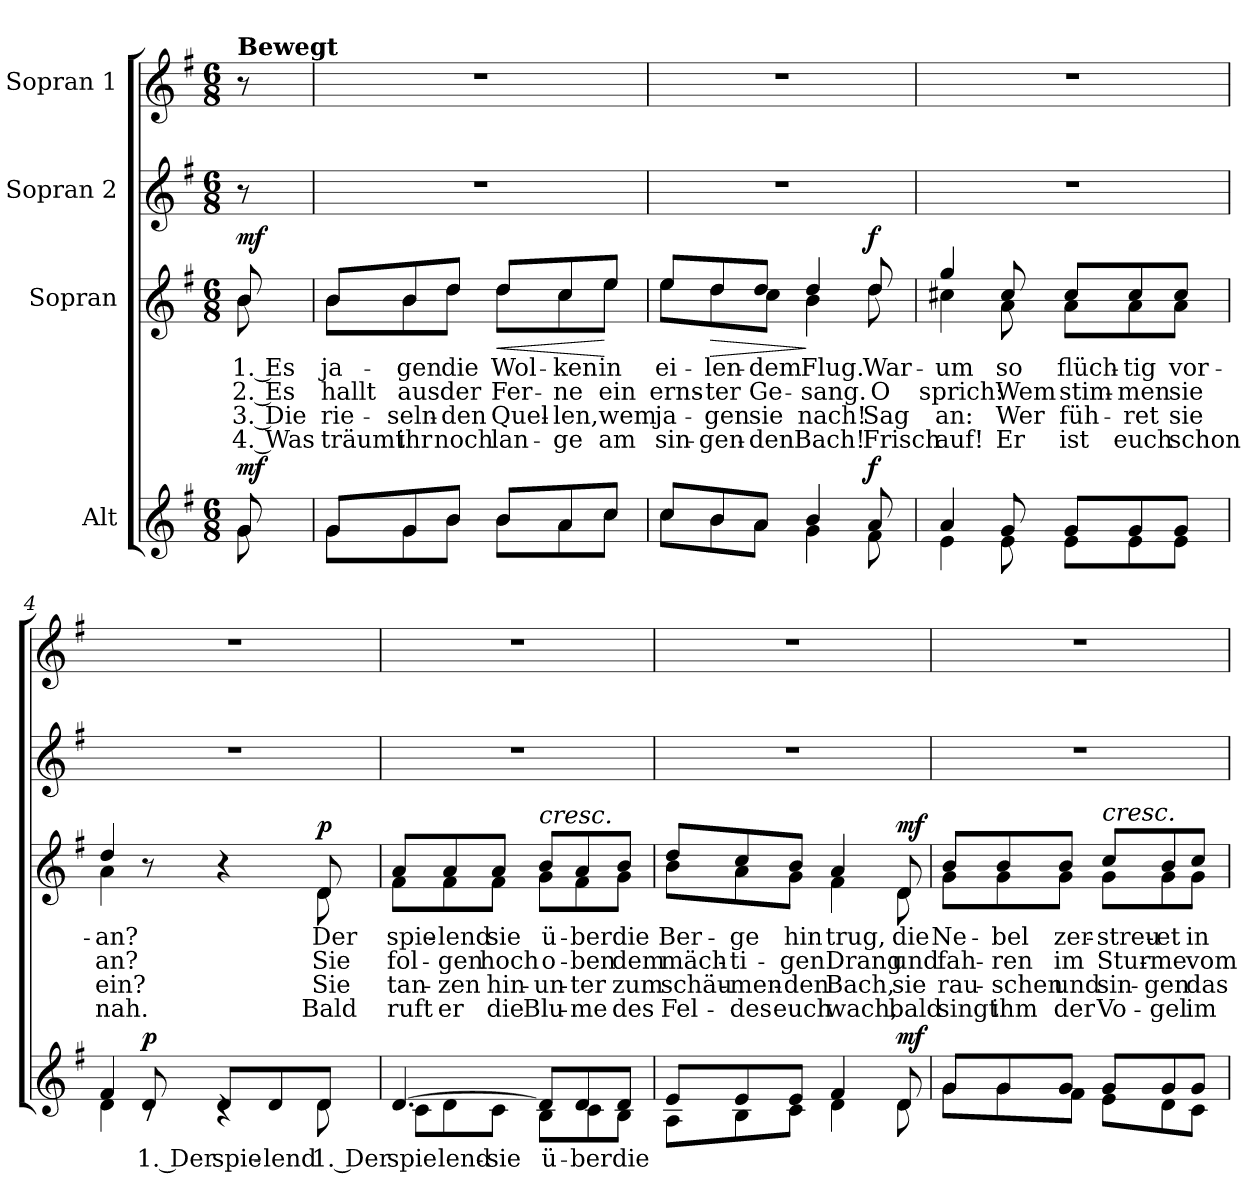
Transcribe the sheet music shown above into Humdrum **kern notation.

**kern	**text	**dynam	**kern	**text	**text	**text	**text	**dynam	**kern	**kern
*part4	*part4	*part4	*part3	*part3	*part3	*part3	*part3	*part3	*part2	*part1
*staff4	*staff4	*staff4	*staff3	*staff3	*staff3	*staff3	*staff3	*staff3	*staff2	*staff1
*I"Alt	*	*	*I"Sopran	*	*	*	*	*	*I"Sopran 2	*I"Sopran 1
*clefG2	*	*	*clefG2	*	*	*	*	*	*clefG2	*clefG2
*k[f#]	*	*	*k[f#]	*	*	*	*	*	*k[f#]	*k[f#]
*M6/8	*	*	*M6/8	*	*	*	*	*	*M6/8	*M6/8
=	=	=	=	=	=	=	=	=	=	=
*^	*	*	*	*	*	*	*	*	*	*
!	!	!	!	!	!	!	!	!	!	!	!LO:TX:a:B:t=Bewegt
!	!	!	!LO:DY:a	!	!LO:LY:b	!LO:LY:b	!LO:LY:b	!LO:LY:b	!LO:DY:a	!	!
*	*	*	*	*^	*	*	*	*	*	*	*
8g/	8g\	.	mf	8b/	8b\	1. Es	2. Es	3. Die	4. Was	mf	8r	8r
=1	=1	=1	=1	=1	=1	=1	=1	=1	=1	=1	=1	=1
!	!	!	!	!	!	!LO:LY:b	!LO:LY:b	!LO:LY:b	!LO:LY:b	!	!	!
8g/L	8g\L	.	.	8b/L	8b\L	ja-	hallt	rie-	träumt	.	2.r	2.r
!	!	!	!	!	!	!LO:LY:b	!LO:LY:b	!LO:LY:b	!LO:LY:b	!	!	!
8g/	8g\	.	.	8b/	8b\	-gen	aus	-seln-	ihr	.	.	.
!	!	!	!	!	!	!LO:LY:b	!LO:LY:b	!LO:LY:b	!LO:LY:b	!	!	!
8b/J	8b\J	.	.	8dd/J	8dd\J	die	der	-den	noch	.	.	.
!	!	!	!	!	!	!LO:LY:b	!LO:LY:b	!LO:LY:b	!LO:LY:b	!LO:HP:b	!	!
8b/L	8b\L	.	.	8dd/L	8dd\L	Wol-	Fer-	Quel-	lan-	<	.	.
!	!	!	!	!	!	!LO:LY:b	!LO:LY:b	!LO:LY:b	!LO:LY:b	!	!	!
8a/	8a\	.	.	8cc/	8cc\	-ken	-ne	-len,	-ge	.	.	.
!	!	!	!	!	!	!LO:LY:b	!LO:LY:b	!LO:LY:b	!LO:LY:b	!	!	!
8cc/J	8cc\J	.	.	8ee/J	8ee\J	in	ein	wem	am	[	.	.
=2	=2	=2	=2	=2	=2	=2	=2	=2	=2	=2	=2	=2
!	!	!	!	!	!	!LO:LY:b	!LO:LY:b	!LO:LY:b	!LO:LY:b	!	!	!
8cc/L	8cc\L	.	.	8ee/L	8ee\L	ei-	erns-	ja-	sin-	.	2.r	2.r
!	!	!	!	!	!	!LO:LY:b	!LO:LY:b	!LO:LY:b	!LO:LY:b	!LO:HP:b	!	!
8b/	8b\	.	.	8dd/	8dd\	-len-	-ter	-gen	-gen-	>	.	.
!	!	!	!	!	!	!LO:LY:b	!LO:LY:b	!LO:LY:b	!LO:LY:b	!	!	!
8a/J	8a\J	.	.	8dd/J	8cc\J	-dem	Ge-	sie	-den	.	.	.
!	!	!	!	!	!	!LO:LY:b	!LO:LY:b	!LO:LY:b	!LO:LY:b	!	!	!
4b/	4g\	.	.	4dd/	4b\	Flug.	-sang.	nach!	Bach!	]	.	.
!	!	!	!LO:DY:a	!	!	!LO:LY:b	!LO:LY:b	!LO:LY:b	!LO:LY:b	!LO:DY:a	!	!
8a/	8f#\	.	f	8dd/	8dd\	War-	O	Sag	Frisch	f	.	.
!!LO:LB:g=z
=3	=3	=3	=3	=3	=3	=3	=3	=3	=3	=3	=3	=3
!	!	!	!	!	!	!LO:LY:b	!LO:LY:b	!LO:LY:b	!LO:LY:b	!	!	!
4a/	4e\	.	.	4gg/	4cc#X\	-um	sprich:	an:	auf!	.	2.r	2.r
!	!	!	!	!	!	!LO:LY:b	!LO:LY:b	!LO:LY:b	!LO:LY:b	!	!	!
8g/	8e\	.	.	8cc#/	8a\	so	Wem	Wer	Er	.	.	.
!	!	!	!	!	!	!LO:LY:b	!LO:LY:b	!LO:LY:b	!LO:LY:b	!	!	!
8g/L	8e\L	.	.	8cc#/L	8a\L	flüch-	stim-	füh-	ist	.	.	.
!	!	!	!	!	!	!LO:LY:b	!LO:LY:b	!LO:LY:b	!LO:LY:b	!	!	!
8g/	8e\	.	.	8cc#/	8a\	-tig	-men	-ret	euch	.	.	.
!	!	!	!	!	!	!LO:LY:b	!LO:LY:b	!LO:LY:b	!LO:LY:b	!	!	!
8g/J	8e\J	.	.	8cc#/J	8a\J	vor-	sie	sie	schon	.	.	.
=4	=4	=4	=4	=4	=4	=4	=4	=4	=4	=4	=4	=4
!	!	!	!	!	!	!LO:LY:b	!LO:LY:b	!LO:LY:b	!LO:LY:b	!	!	!
4f#/	4d\	.	.	4dd/	4a\	-an?	an?	ein?	nah.	.	2.r	2.r
!	!	!LO:LY:b	!LO:DY:b	!	!	!	!	!	!	!	!	!
8d/	8rc	1. Der	p	8r	8ryy	.	.	.	.	.	.	.
!	!	!LO:LY:b	!	!	!	!	!	!	!	!	!	!
8d/L	4rc	spie-	.	4r	4ryy	.	.	.	.	.	.	.
!	!	!LO:LY:b	!	!	!	!	!	!	!	!	!	!
8d/	.	-lend	.	.	.	.	.	.	.	.	.	.
!	!	!LO:LY:b	!	!	!	!	!	!	!	!	!	!
!	!	!LO:LY:b	!	!	!	!LO:LY:b	!LO:LY:b	!LO:LY:b	!LO:LY:b	!LO:DY:a	!	!
8d/J	8d\	1. Der	.	8d/	8d\	Der	Sie	Sie	Bald	p	.	.
=5	=5	=5	=5	=5	=5	=5	=5	=5	=5	=5	=5	=5
!	!	!LO:LY:b	!	!	!	!	!	!	!	!	!	!
!	!	!LO:LY:b	!	!	!	!LO:LY:b	!LO:LY:b	!LO:LY:b	!LO:LY:b	!	!	!
[4.d/	8c\L	spie-	.	8a/L	8f#\L	spie-	fol-	tan-	ruft	.	2.r	2.r
!	!	!LO:LY:b	!	!	!	!LO:LY:b	!LO:LY:b	!LO:LY:b	!LO:LY:b	!	!	!
.	8d\	-lend	.	8a/	8f#\	-lend	-gen	-zen	er	.	.	.
!	!	!LO:LY:b	!	!	!	!LO:LY:b	!LO:LY:b	!LO:LY:b	!LO:LY:b	!	!	!
.	8c\J	sie	.	8a/J	8f#\J	sie	hoch	hin-	die	.	.	.
!	!	!	!	!LO:TX:a:i:t=cresc.	!	!	!	!	!	!	!	!
!	!	!LO:LY:b	!	!	!	!LO:LY:b	!LO:LY:b	!LO:LY:b	!LO:LY:b	!	!	!
8d/L]	8B\L	ü-	.	8b/L	8g\L	ü-	o-	-un-	Blu-	.	.	.
!	!	!LO:LY:b	!	!	!	!	!	!	!	!	!	!
!	!	!LO:LY:b	!	!	!	!LO:LY:b	!LO:LY:b	!LO:LY:b	!LO:LY:b	!	!	!
8d/	8c\	-ber	.	8a/	8f#\	-ber	-ben	-ter	-me	.	.	.
!	!	!LO:LY:b	!	!	!	!	!	!	!	!	!	!
!	!	!LO:LY:b	!	!	!	!LO:LY:b	!LO:LY:b	!LO:LY:b	!LO:LY:b	!	!	!
8d/J	8B\J	die	.	8b/J	8g\J	die	dem	zum	des	.	.	.
!!LO:LB:g=z
=6	=6	=6	=6	=6	=6	=6	=6	=6	=6	=6	=6	=6
!	!	!	!	!	!	!LO:LY:b	!LO:LY:b	!LO:LY:b	!LO:LY:b	!	!	!
8e/L	8A\L	.	.	8dd/L	8b\L	Ber-	mäch-	schäu-	Fel-	.	2.r	2.r
!	!	!	!	!	!	!LO:LY:b	!LO:LY:b	!LO:LY:b	!LO:LY:b	!	!	!
8e/	8B\	.	.	8cc/	8a\	-ge	-ti-	-men-	-des	.	.	.
!	!	!	!	!	!	!LO:LY:b	!LO:LY:b	!LO:LY:b	!LO:LY:b	!	!	!
8e/J	8c\J	.	.	8b/J	8g\J	hin	-gen	-den	euch	.	.	.
!	!	!	!	!	!	!LO:LY:b	!LO:LY:b	!LO:LY:b	!LO:LY:b	!	!	!
4f#/	4d\	.	.	4a/	4f#\	trug,	Drang	Bach,	wach,	.	.	.
!	!	!	!LO:DY:a	!	!	!LO:LY:b	!LO:LY:b	!LO:LY:b	!LO:LY:b	!LO:DY:a	!	!
8d/	8d\	.	mf	8d/	8d\	die	und	sie	bald	mf	.	.
=7	=7	=7	=7	=7	=7	=7	=7	=7	=7	=7	=7	=7
!	!	!	!	!	!	!LO:LY:b	!LO:LY:b	!LO:LY:b	!LO:LY:b	!	!	!
8g/L	8g\L	.	.	8b/L	8g\L	Ne-	fah-	rau-	singt	.	2.r	2.r
!	!	!	!	!	!	!LO:LY:b	!LO:LY:b	!LO:LY:b	!LO:LY:b	!	!	!
8g/	8g\	.	.	8b/	8g\	-bel	-ren	-schen	ihm	.	.	.
!	!	!	!	!	!	!LO:LY:b	!LO:LY:b	!LO:LY:b	!LO:LY:b	!	!	!
8g/J	8f#\J	.	.	8b/J	8g\J	zer-	im	und	der	.	.	.
!	!	!	!	!LO:TX:a:i:t=cresc.	!	!	!	!	!	!	!	!
!	!	!	!	!	!	!LO:LY:b	!LO:LY:b	!LO:LY:b	!LO:LY:b	!	!	!
8g/L	8e\L	.	.	8cc/L	8g\L	-streu-	Stur-	sin-	Vo-	.	.	.
!	!	!	!	!	!	!LO:LY:b	!LO:LY:b	!LO:LY:b	!LO:LY:b	!	!	!
8g/	8d\	.	.	8b/	8g\	-et	-me	-gen	-gel	.	.	.
!	!	!	!	!	!	!LO:LY:b	!LO:LY:b	!LO:LY:b	!LO:LY:b	!	!	!
8g/J	8c\J	.	.	8cc/J	8g\J	in	vom	das	im	.	.	.
*v	*v	*	*	*	*	*	*	*	*	*	*	*
*	*	*	*v	*v	*	*	*	*	*	*	*
=	=	=	=	=	=	=	=	=	=	=
*-	*-	*-	*-	*-	*-	*-	*-	*-	*-	*-
